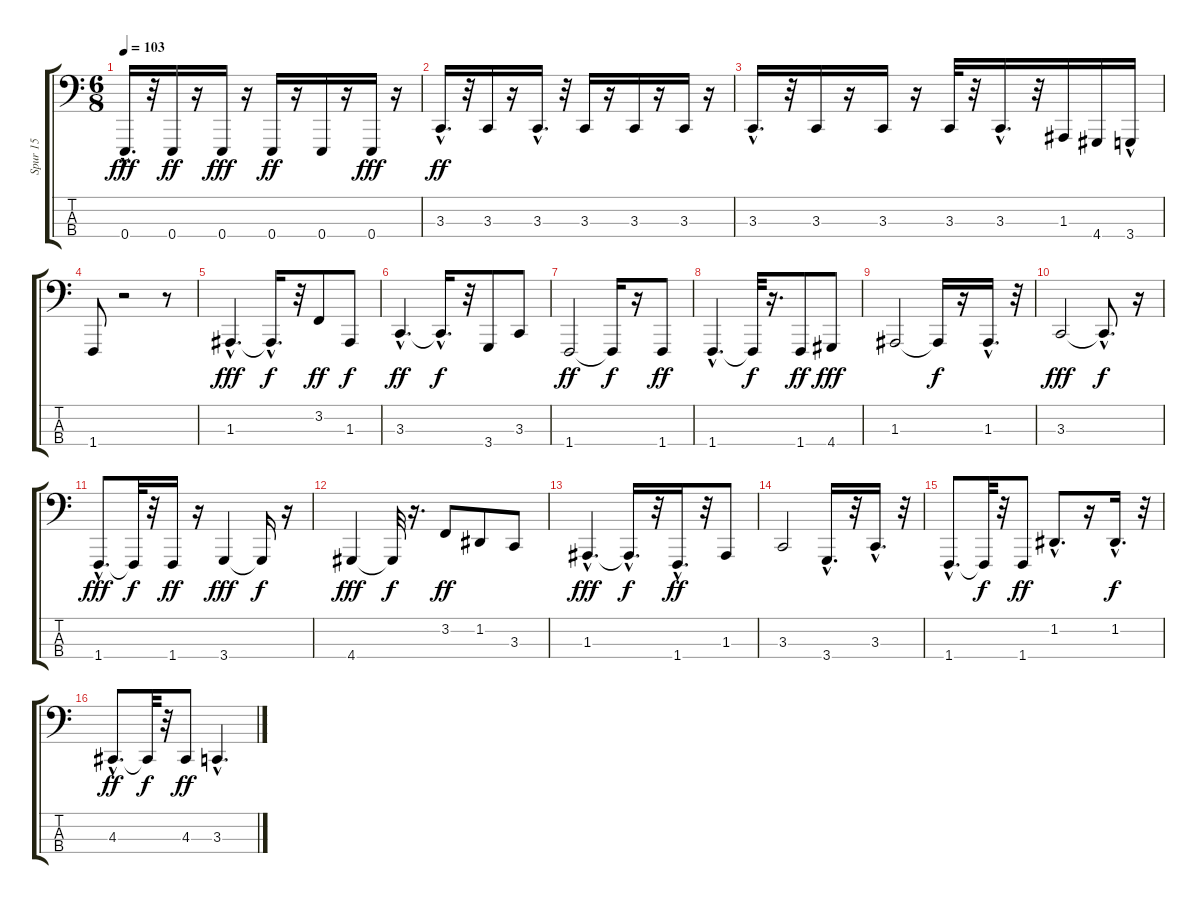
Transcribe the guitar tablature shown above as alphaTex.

\track ("Spur 15" "Spur 15") {instrument acousticgrandpiano}
\staff {score tabs}
\tuning (G2 D2 A1 E1) {hide}
\ts (6 8)
\tempo 103
\clef f4
\ks c
0.4{hac}.16{d dy fff} r.32 0.4.16{dy ff} r.16 0.4.16{dy fff} r.16 0.4.16{dy ff} r.16 0.4.16 r.16 0.4.16{dy fff} r.16 |
3.3{hac}.16{d dy ff} r.32 3.3.16 r.16 3.3{hac}.16{d} r.32 3.3.16 r.16 3.3.16 r.16 3.3.16 r.16 |
3.3{hac}.16{d} r.32 3.3.16 r.16 3.3.16 r.16 3.3.32 r.32 3.3{hac}.16{d} r.32 1.3.16 4.4.16 3.4{hac}.16 |
1.4.8 r.2 r.8 |
1.3{hac}.4{d dy fff} 1.3{hac t}.16{d dy f} r.32 3.2.8{dy ff} 1.3.8{dy f} |
3.3{hac}.4{d dy ff} 3.3{hac t}.16{d dy f} r.32 3.4.8 3.3.8 |
1.4.2{dy ff} 1.4{t}.16{dy f} r.16 1.4.8{dy ff} |
1.4{hac}.4{d} 1.4{t}.32{dy f} r.16{d} 1.4.8{dy ff} 4.4.8{dy fff} |
1.3.2 1.3{t}.16{dy f} r.16 1.3{hac}.16{d} r.32 |
3.3.2{dy fff} 3.3{hac t}.8{d dy f} r.16 |
1.4{hac}.8{d dy fff} 1.4{t}.32{dy f} r.32 1.4.16{dy ff} r.16 3.4.4{dy fff} 3.4{t}.16{dy f} r.16 |
4.4.4{dy fff} 4.4{t}.32{dy f} r.16{d} 3.2.8{dy ff} 1.2.8 3.3.8 |
1.3{hac}.4{d dy fff} 1.3{hac t}.16{d dy f} r.32 1.4{hac}.16{d dy ff} r.32 1.3.8 |
3.3.2 3.4{hac}.16{d} r.32 3.3{hac}.16{d} r.32 |
1.4{hac}.8{d} 1.4{t}.32{dy f} r.32 1.4.8{dy ff} 1.2{hac}.8{d} r.16 1.2{hac}.16{d dy f} r.32 |
4.3{hac}.8{d dy ff} 4.3{t}.32{dy f} r.32 4.3.8{dy ff} 3.3{hac}.4{d}
